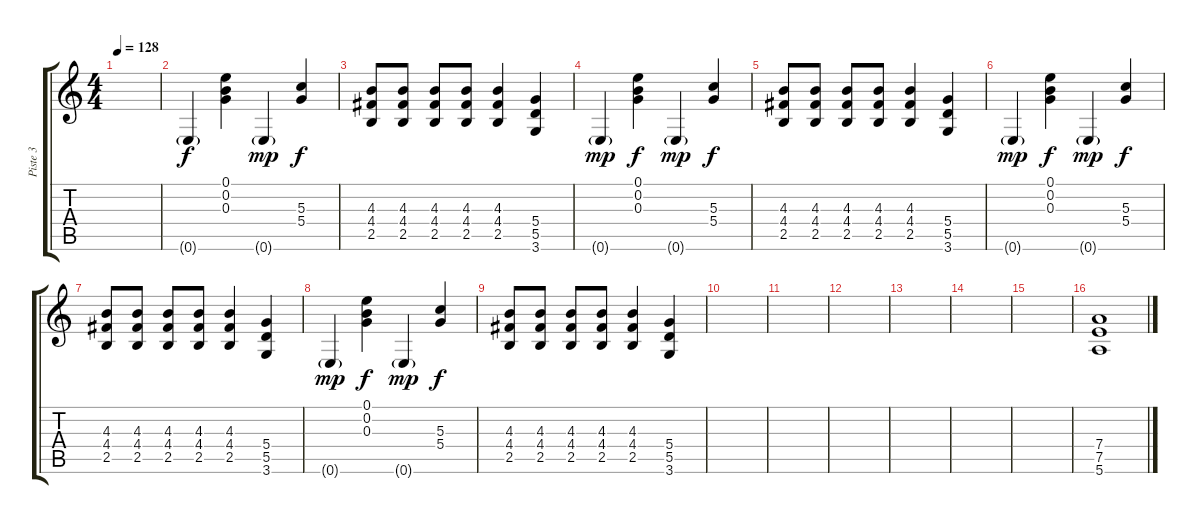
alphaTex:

\track ("Piste 3" "Piste 3") {instrument overdrivenguitar}
\staff {score tabs}
\tuning (E4 B3 G3 D3 A2 E2) {hide}
\ts (4 4)
\tempo 128
\clef g2
\ks c
|
0.6{g}.4 (0.1 0.2 0.3).4{dy f} 0.6{g}.4{dy mp} (5.3 5.4).4{dy f} |
(4.3 4.4 2.5).8 (4.3 4.4 2.5).8 (4.3 4.4 2.5).8 (4.3 4.4 2.5).8 (4.3 4.4 2.5).4 (5.4 5.5 3.6).4 |
0.6{g}.4{dy mp} (0.1 0.2 0.3).4{dy f} 0.6{g}.4{dy mp} (5.3 5.4).4{dy f} |
(4.3 4.4 2.5).8 (4.3 4.4 2.5).8 (4.3 4.4 2.5).8 (4.3 4.4 2.5).8 (4.3 4.4 2.5).4 (5.4 5.5 3.6).4 |
0.6{g}.4{dy mp} (0.1 0.2 0.3).4{dy f} 0.6{g}.4{dy mp} (5.3 5.4).4{dy f} |
(4.3 4.4 2.5).8 (4.3 4.4 2.5).8 (4.3 4.4 2.5).8 (4.3 4.4 2.5).8 (4.3 4.4 2.5).4 (5.4 5.5 3.6).4 |
0.6{g}.4{dy mp} (0.1 0.2 0.3).4{dy f} 0.6{g}.4{dy mp} (5.3 5.4).4{dy f} |
(4.3 4.4 2.5).8 (4.3 4.4 2.5).8 (4.3 4.4 2.5).8 (4.3 4.4 2.5).8 (4.3 4.4 2.5).4 (5.4 5.5 3.6).4 |
|
|
|
|
|
|
(7.4 7.5 5.6).1{volume 8}
